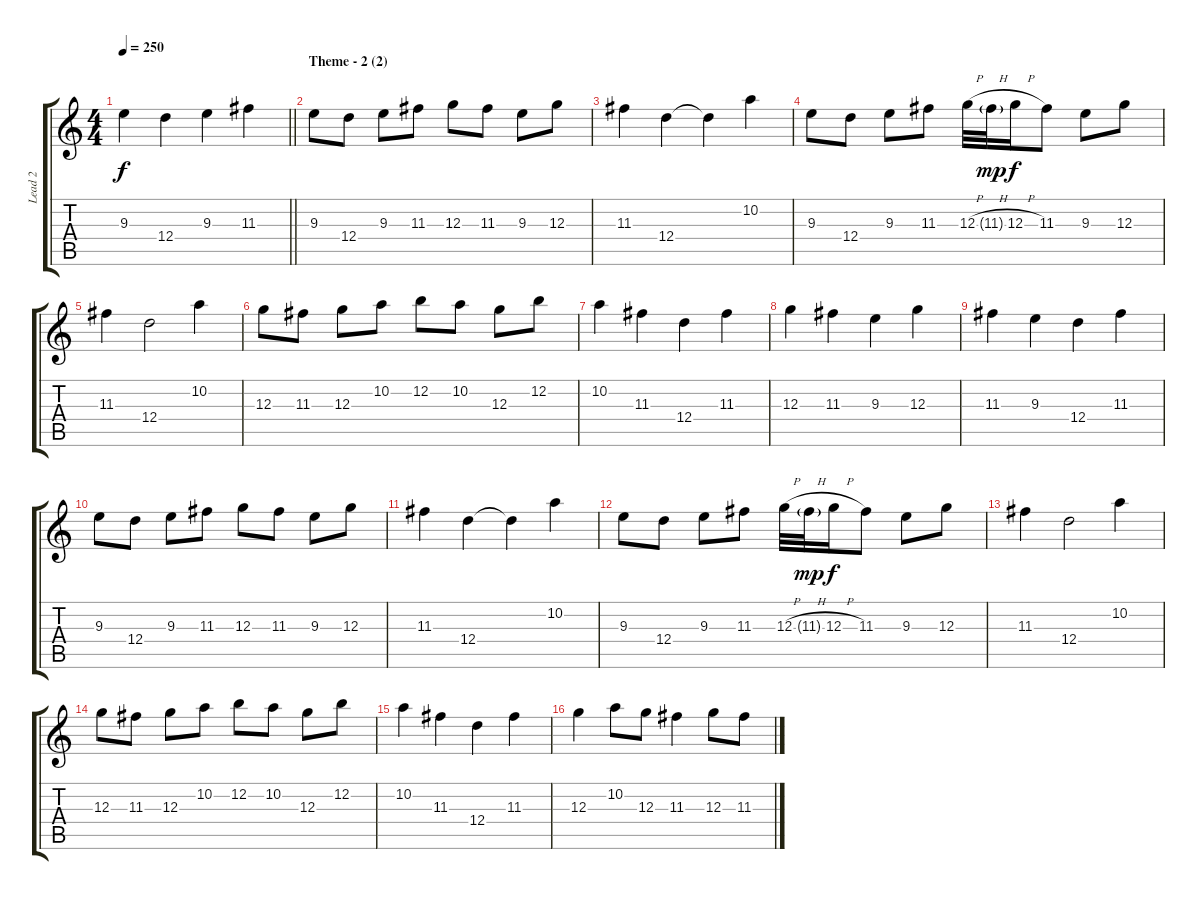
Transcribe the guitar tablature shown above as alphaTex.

\track ("Lead 2" "Lead 2") {instrument overdrivenguitar}
\staff {score tabs}
\tuning (E4 B3 G3 D3 A2 E2) {hide}
\ts (4 4)
\tempo 250
\clef g2
\barLineRight lightlight
\ks c
9.3.4{dy f} 12.4.4 9.3.4 11.3.4 |
\section ("" "Theme - 2 (2)")
9.3.8{volume 13 instrument distortionguitar} 12.4.8 9.3.8 11.3.8 12.3.8 11.3.8 9.3.8 12.3.8 |
11.3.4 12.4.4 12.4{t}.4 10.2.4 |
9.3.8 12.4.8 9.3.8 11.3.8 12.3{h}.32 11.3{h g}.32{dy mp} 12.3{h}.16{dy f} 11.3.8 9.3.8 12.3.8 |
11.3.4 12.4.2 10.2.4 |
12.3.8 11.3.8 12.3.8 10.2.8 12.2.8 10.2.8 12.3.8 12.2.8 |
10.2.4 11.3.4 12.4.4 11.3.4 |
12.3.4 11.3.4 9.3.4 12.3.4 |
11.3.4 9.3.4 12.4.4 11.3.4 |
9.3.8{volume 13 instrument distortionguitar} 12.4.8 9.3.8 11.3.8 12.3.8 11.3.8 9.3.8 12.3.8 |
11.3.4 12.4.4 12.4{t}.4 10.2.4 |
9.3.8 12.4.8 9.3.8 11.3.8 12.3{h}.32 11.3{h g}.32{dy mp} 12.3{h}.16{dy f} 11.3.8 9.3.8 12.3.8 |
11.3.4 12.4.2 10.2.4 |
12.3.8 11.3.8 12.3.8 10.2.8 12.2.8 10.2.8 12.3.8 12.2.8 |
10.2.4 11.3.4 12.4.4 11.3.4 |
12.3.4 10.2.8 12.3.8 11.3.4 12.3.8 11.3.8
